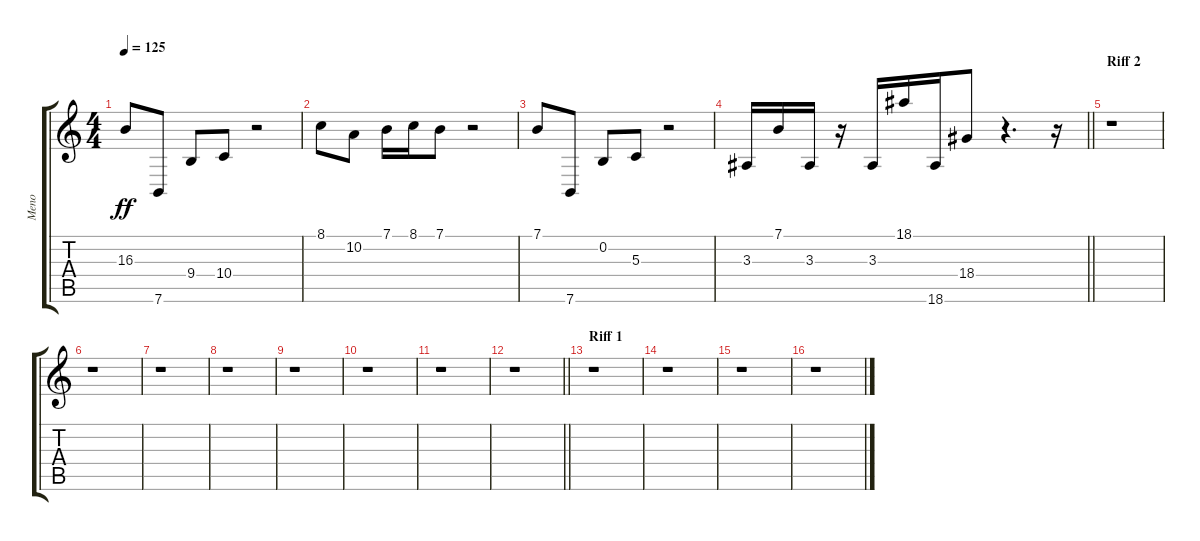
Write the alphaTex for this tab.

\track ("Meno" "Meno") {instrument synthbrass1}
\staff {score tabs}
\tuning (E4 B3 G3 D3 A2 E2) {hide}
\ts (4 4)
\tempo 125
\clef g2
\ks c
16.3.8{dy ff} 7.6.8 9.4.8 10.4.8 r.2 |
8.1.8 10.2.8 7.1.16 8.1.16 7.1.8 r.2 |
7.1.8 7.6.8 0.2.8 5.3.8 r.2 |
\barLineRight lightlight
3.3.16 7.1.16 3.3.16 r.16 3.3.16 18.1.16 18.6.16 18.4.8 r.4{d} r.16 |
\section ("" "Riff 2")
r.1 |
r.1 |
r.1 |
r.1 |
r.1 |
r.1 |
r.1 |
\barLineRight lightlight
r.1 |
\section ("" "Riff 1")
r.1 |
r.1 |
r.1 |
r.1
